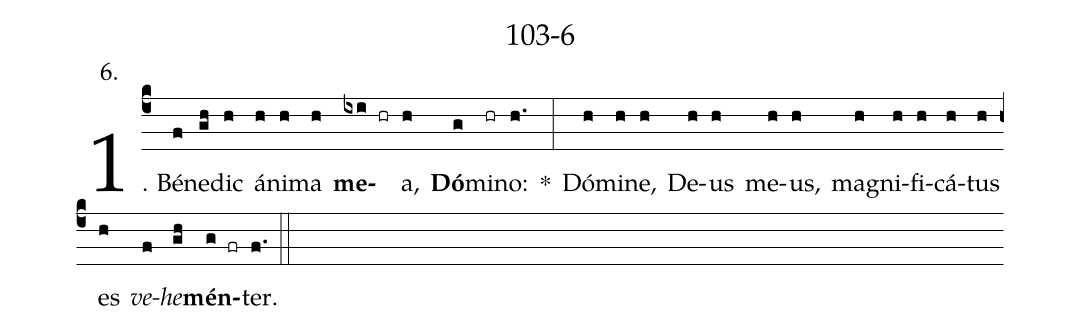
name: 103-6;
annotation: 6.;
%%
(c4)1. Bé(f)ne(gh)dic(h) á(h)ni(h)ma(h) <b>me</b>(ixi hr)a,(h) <b>Dó</b>(g)mi(hr)no:(h.) *(:) Dó(h)mi(h)ne,(h) De(h)us(h) me(h)us,(h) ma(h)gni(h)fi(h)cá(h)tus(h) es(h) <i>ve</i>(f)<i>he</i>(gh)<b>mén</b>(g fr)ter.(f.) (::)
